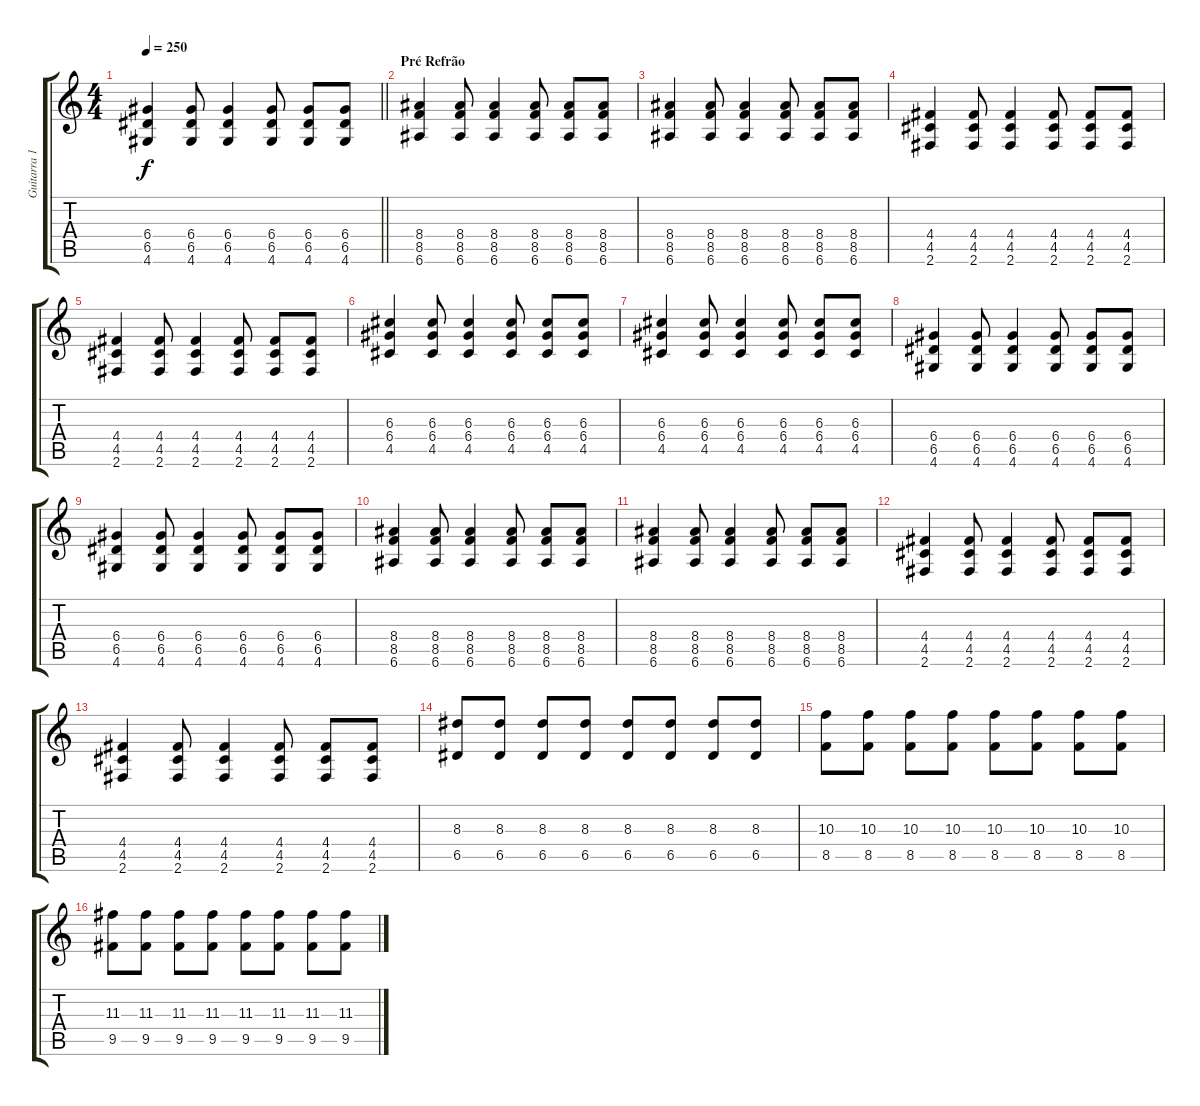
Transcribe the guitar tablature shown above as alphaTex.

\track ("Guitarra 1" "Guitarra 1") {instrument distortionguitar}
\staff {score tabs}
\tuning (E4 B3 G3 D3 A2 E2) {hide}
\ts (4 4)
\tempo 250
\clef g2
\barLineRight lightlight
\ks c
(6.4 6.5 4.6).4{dy f} (6.4 6.5 4.6).8 (6.4 6.5 4.6).4 (6.4 6.5 4.6).8 (6.4 6.5 4.6).8 (6.4 6.5 4.6).8 |
\section ("" "Pré Refrão")
(8.4 8.5 6.6).4 (8.4 8.5 6.6).8 (8.4 8.5 6.6).4 (8.4 8.5 6.6).8 (8.4 8.5 6.6).8 (8.4 8.5 6.6).8 |
(8.4 8.5 6.6).4 (8.4 8.5 6.6).8 (8.4 8.5 6.6).4 (8.4 8.5 6.6).8 (8.4 8.5 6.6).8 (8.4 8.5 6.6).8 |
(4.4 4.5 2.6).4 (4.4 4.5 2.6).8 (4.4 4.5 2.6).4 (4.4 4.5 2.6).8 (4.4 4.5 2.6).8 (4.4 4.5 2.6).8 |
(4.4 4.5 2.6).4 (4.4 4.5 2.6).8 (4.4 4.5 2.6).4 (4.4 4.5 2.6).8 (4.4 4.5 2.6).8 (4.4 4.5 2.6).8 |
(6.3 6.4 4.5).4 (6.3 6.4 4.5).8 (6.3 6.4 4.5).4 (6.3 6.4 4.5).8 (6.3 6.4 4.5).8 (6.3 6.4 4.5).8 |
(6.3 6.4 4.5).4 (6.3 6.4 4.5).8 (6.3 6.4 4.5).4 (6.3 6.4 4.5).8 (6.3 6.4 4.5).8 (6.3 6.4 4.5).8 |
(6.4 6.5 4.6).4 (6.4 6.5 4.6).8 (6.4 6.5 4.6).4 (6.4 6.5 4.6).8 (6.4 6.5 4.6).8 (6.4 6.5 4.6).8 |
(6.4 6.5 4.6).4 (6.4 6.5 4.6).8 (6.4 6.5 4.6).4 (6.4 6.5 4.6).8 (6.4 6.5 4.6).8 (6.4 6.5 4.6).8 |
(8.4 8.5 6.6).4 (8.4 8.5 6.6).8 (8.4 8.5 6.6).4 (8.4 8.5 6.6).8 (8.4 8.5 6.6).8 (8.4 8.5 6.6).8 |
(8.4 8.5 6.6).4 (8.4 8.5 6.6).8 (8.4 8.5 6.6).4 (8.4 8.5 6.6).8 (8.4 8.5 6.6).8 (8.4 8.5 6.6).8 |
(4.4 4.5 2.6).4{volume 16} (4.4 4.5 2.6).8 (4.4 4.5 2.6).4 (4.4 4.5 2.6).8 (4.4 4.5 2.6).8 (4.4 4.5 2.6).8 |
(4.4 4.5 2.6).4 (4.4 4.5 2.6).8 (4.4 4.5 2.6).4 (4.4 4.5 2.6).8 (4.4 4.5 2.6).8 (4.4 4.5 2.6).8 |
(8.3 6.5).8 (8.3 6.5).8 (8.3 6.5).8 (8.3 6.5).8 (8.3 6.5).8 (8.3 6.5).8 (8.3 6.5).8 (8.3 6.5).8 |
(10.3 8.5).8 (10.3 8.5).8 (10.3 8.5).8 (10.3 8.5).8 (10.3 8.5).8 (10.3 8.5).8 (10.3 8.5).8 (10.3 8.5).8 |
(11.3 9.5).8 (11.3 9.5).8 (11.3 9.5).8 (11.3 9.5).8 (11.3 9.5).8 (11.3 9.5).8 (11.3 9.5).8 (11.3 9.5).8
